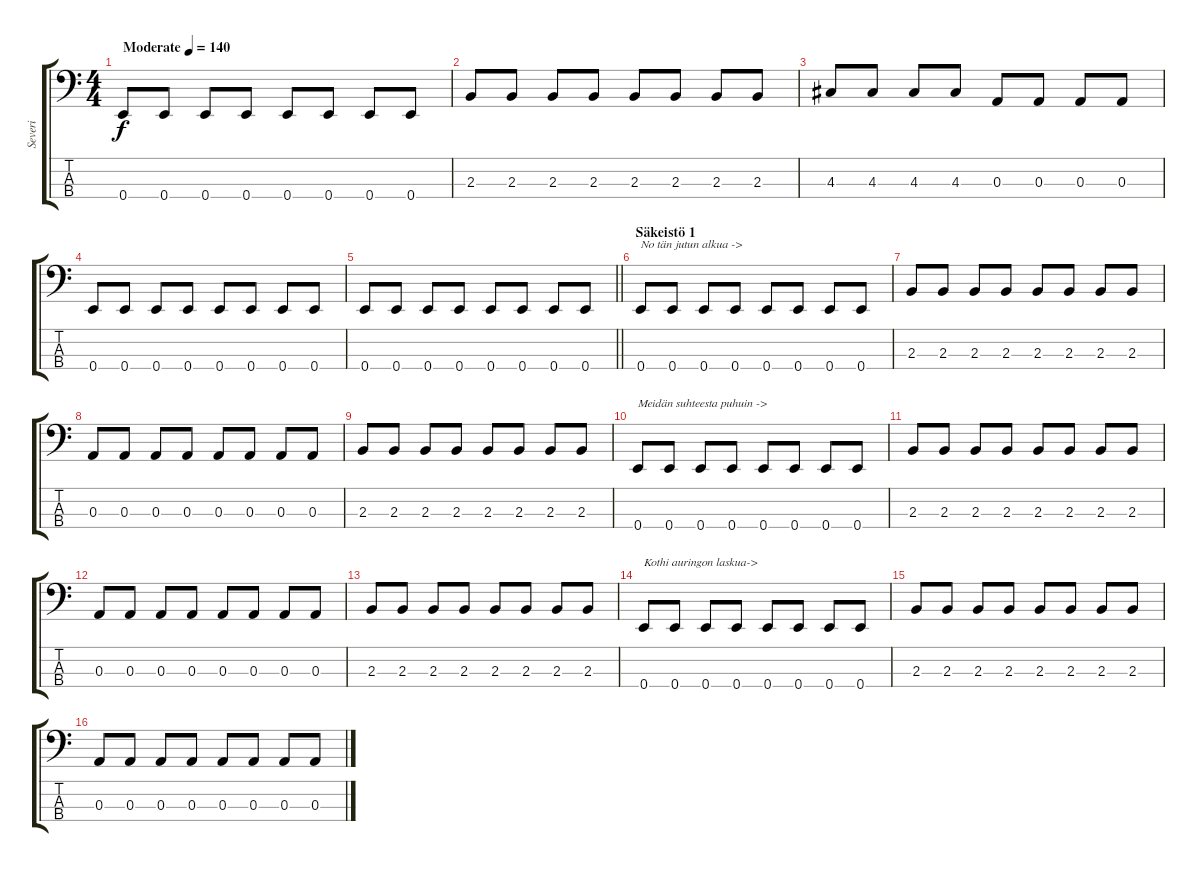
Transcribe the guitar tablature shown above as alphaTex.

\track ("Severi" "Severi") {instrument electricbassfinger}
\staff {score tabs}
\tuning (G2 D2 A1 E1) {hide}
\ts (4 4)
\tempo (140 "Moderate")
\clef f4
\ks c
0.4.8{dy f instrument electricbassfinger} 0.4.8 0.4.8 0.4.8 0.4.8 0.4.8 0.4.8 0.4.8 |
2.3.8 2.3.8 2.3.8 2.3.8 2.3.8 2.3.8 2.3.8 2.3.8 |
4.3.8 4.3.8 4.3.8 4.3.8 0.3.8 0.3.8 0.3.8 0.3.8 |
0.4.8 0.4.8 0.4.8 0.4.8 0.4.8 0.4.8 0.4.8 0.4.8 |
\barLineRight lightlight
0.4.8 0.4.8 0.4.8 0.4.8 0.4.8 0.4.8 0.4.8 0.4.8 |
\section ("" "Säkeistö 1")
0.4.8{txt "No tän jutun alkua ->"} 0.4.8 0.4.8 0.4.8 0.4.8 0.4.8 0.4.8 0.4.8 |
2.3.8 2.3.8 2.3.8 2.3.8 2.3.8 2.3.8 2.3.8 2.3.8 |
0.3.8 0.3.8 0.3.8 0.3.8 0.3.8 0.3.8 0.3.8 0.3.8 |
2.3.8 2.3.8 2.3.8 2.3.8 2.3.8 2.3.8 2.3.8 2.3.8 |
0.4.8{txt "Meidän suhteesta puhuin ->"} 0.4.8 0.4.8 0.4.8 0.4.8 0.4.8 0.4.8 0.4.8 |
2.3.8 2.3.8 2.3.8 2.3.8 2.3.8 2.3.8 2.3.8 2.3.8 |
0.3.8 0.3.8 0.3.8 0.3.8 0.3.8 0.3.8 0.3.8 0.3.8 |
2.3.8 2.3.8 2.3.8 2.3.8 2.3.8 2.3.8 2.3.8 2.3.8 |
0.4.8{txt "Kothi auringon laskua->"} 0.4.8 0.4.8 0.4.8 0.4.8 0.4.8 0.4.8 0.4.8 |
2.3.8 2.3.8 2.3.8 2.3.8 2.3.8 2.3.8 2.3.8 2.3.8 |
0.3.8 0.3.8 0.3.8 0.3.8 0.3.8 0.3.8 0.3.8 0.3.8
